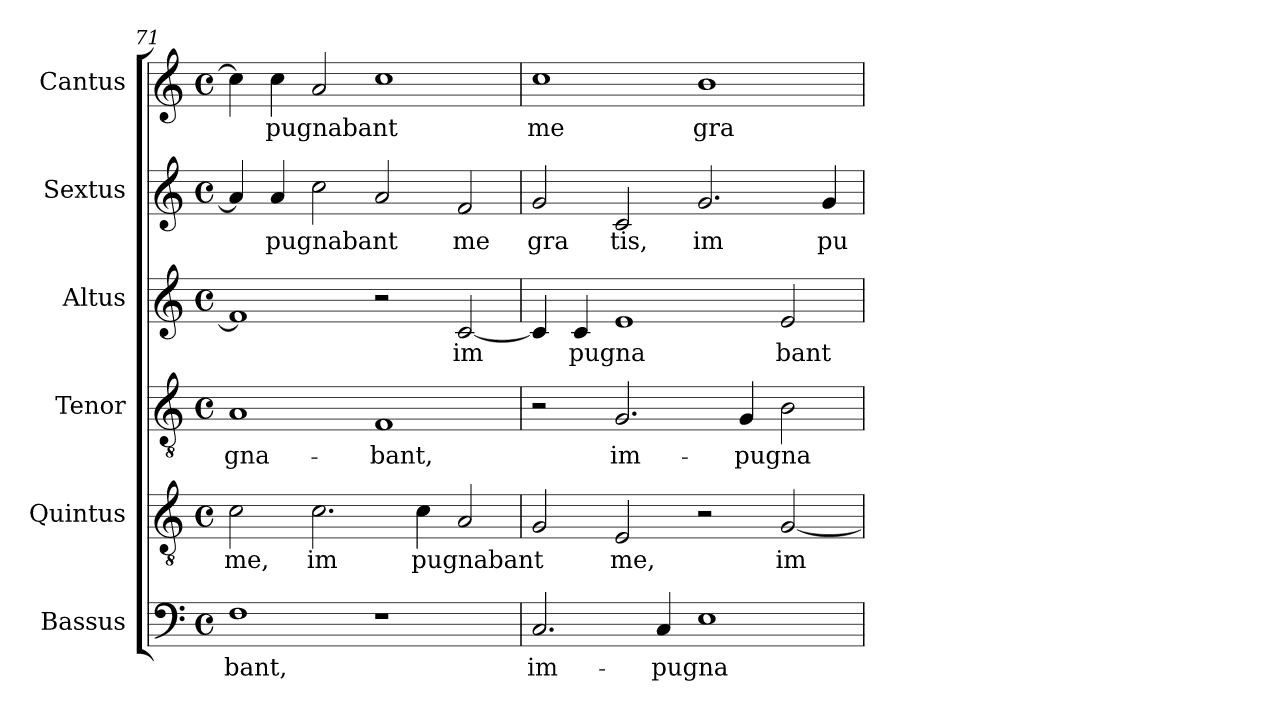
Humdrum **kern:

**kern	**text	**kern	**text	**kern	**text	**kern	**text	**kern	**text	**kern	**text
*part6	*part6	*part5	*part5	*part4	*part4	*part3	*part3	*part2	*part2	*part1	*part1
*staff6	*staff6	*staff5	*staff5	*staff4	*staff4	*staff3	*staff3	*staff2	*staff2	*staff1	*staff1
*I"Bassus	*	*I"Quintus	*	*I"Tenor	*	*I"Altus	*	*I"Sextus	*	*I"Cantus	*
*clefF4	*	*clefGv2	*	*clefGv2	*	*clefG2	*	*clefG2	*	*clefG2	*
*M4/4	*	*M4/4	*	*M4/4	*	*M4/4	*	*M4/4	*	*M4/4	*
*met(c)	*	*met(c)	*	*met(c)	*	*met(c)	*	*met(c)	*	*met(c)	*
=71	=71	=71	=71	=71	=71	=71	=71	=71	=71	=71	=71
!	!LO:LY:b:cj	!	!LO:LY:b:cj	!	!LO:LY:b:cj	!	!	!	!	!	!
1F	-bant,	2c\	me,	1A	-gna-	1f]	.	4a/]	.	4cc\]	.
!	!	!	!	!	!	!	!	!	!LO:LY:b	!	!LO:LY:b
.	.	.	.	.	.	.	.	4a/	pugnabant	4cc\	pugnabant
!	!	!	!LO:LY:b:cj	!	!	!	!	!	!	!	!
.	.	2.c\	im	.	.	.	.	2cc\	.	2a/	.
!	!	!	!	!	!LO:LY:b:cj	!	!	!	!	!	!
1r	.	.	.	1F	-bant,	2r	.	2a/	.	1cc	.
!	!	!	!LO:LY:b	!	!	!	!	!	!	!	!
.	.	4c\	pugnabant	.	.	.	.	.	.	.	.
!	!	!	!	!	!	!	!LO:LY:b	!	!LO:LY:b:cj	!	!
.	.	2A/	.	.	.	[<2c/	im	2f/	me	.	.
=72	=72	=72	=72	=72	=72	=72	=72	=72	=72	=72	=72
!	!LO:LY:b:cj	!	!	!	!	!	!	!	!LO:LY:b:cj	!	!LO:LY:b:cj
2.C/	im-	2G/	.	2r	.	4c/]	.	2g/	gra	1cc	me
!	!	!	!	!	!	!	!LO:LY:b	!	!	!	!
.	.	.	.	.	.	4c/	pugna	.	.	.	.
!	!	!	!LO:LY:b:cj	!	!LO:LY:b:cj	!	!	!	!LO:LY:b:cj	!	!
.	.	2E/	me,	2.G/	im-	1e	.	2c/	tis,	.	.
!	!LO:LY:b	!	!	!	!	!	!	!	!	!	!
4C/	-pugna-	.	.	.	.	.	.	.	.	.	.
!	!	!	!	!	!	!	!	!	!LO:LY:b:cj	!	!LO:LY:b:cj
1E	.	2r	.	.	.	.	.	2.g/	im	1b	gra
!	!	!	!	!	!LO:LY:b	!	!	!	!	!	!
.	.	.	.	4G/	-pugna-	.	.	.	.	.	.
!	!	!	!LO:LY:b	!	!	!	!LO:LY:b:cj	!	!	!	!
.	.	[<2G/	im	2B\	.	2e/	bant	.	.	.	.
!	!	!	!	!	!	!	!	!	!LO:LY:b:cj	!	!
.	.	.	.	.	.	.	.	4g/	pu	.	.
=	=	=	=	=	=	=	=	=	=	=	=
*-	*-	*-	*-	*-	*-	*-	*-	*-	*-	*-	*-
